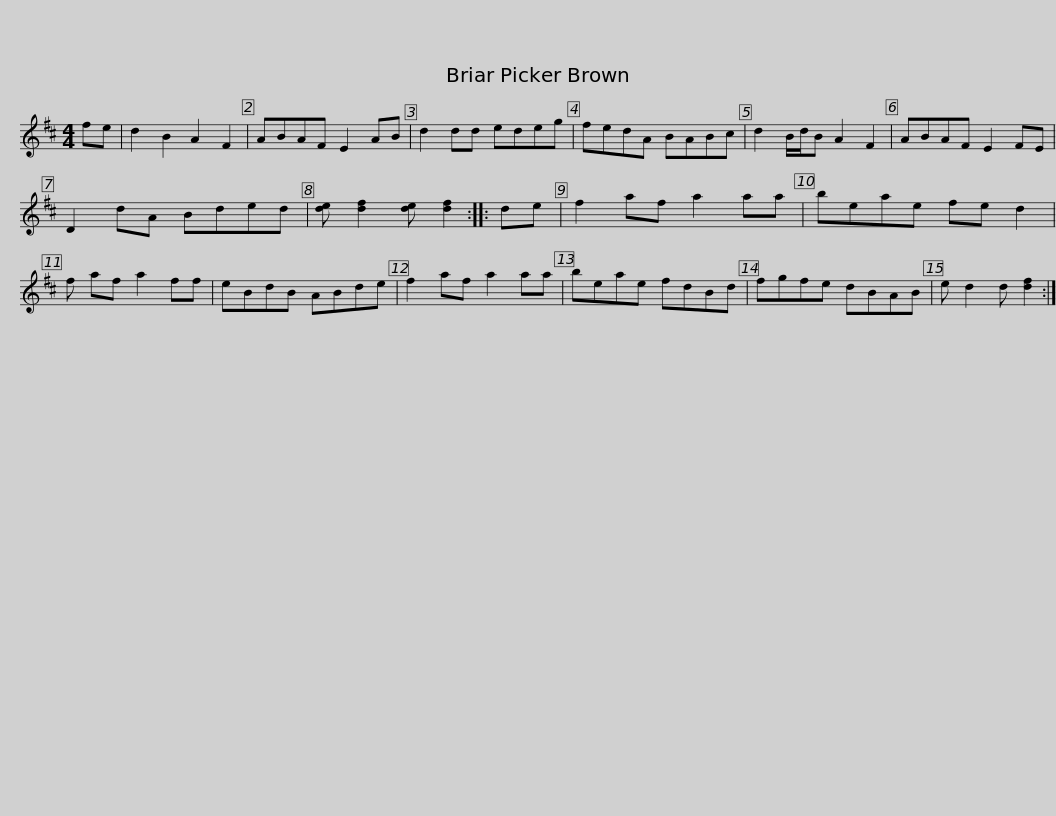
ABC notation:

X:1
L:1/8
M:4/4
I:linebreak $
K:D
V:1 treble
V:1
 fe | d2 B2 A2 F2 | ABAF E2 AB | d2 dd edeg | fedA BABc | %5
 d2 B/d/B A2 F2 | ABAF E2 FE |$ D2 dA Bded | [de] [df]2 [de] [df]2 :: de | %10
 f2 af a2 aa | beae fe d2 | f af a2 ff | eBdB ABde |$ f2 af a2 aa | %15
 beae fdBd | fgfe dBAB | e d2 d [df]2 :| %18
